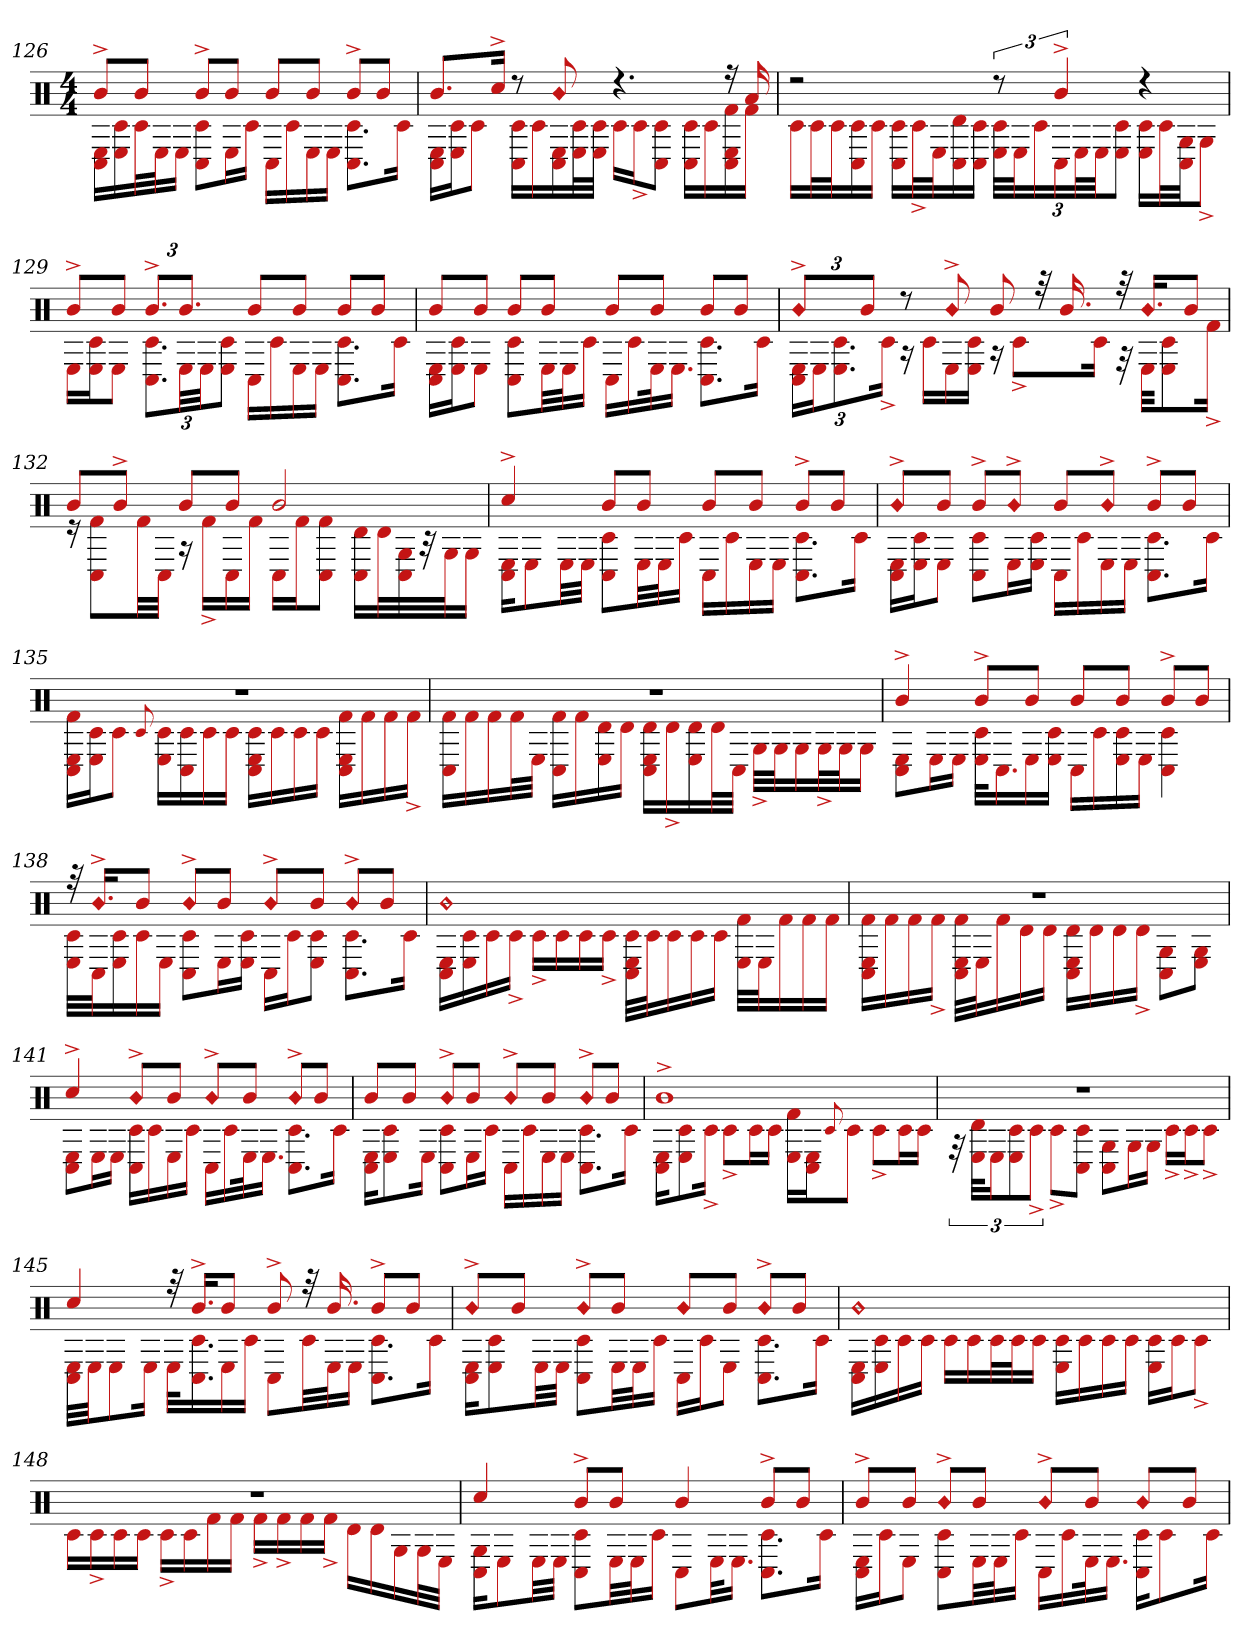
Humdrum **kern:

**kern
*part1
*staff1
*clefX
*k[]
*M4/4
=126
*^
8b^L	16E 16C#LL
.	16E 16c#
8bJ	32c#L
.	32EJ
.	16EJJ
8b^L	8C# 8c#L
8bJ	16EL
.	16c#JJ
8bL	16C#LL
.	16c#
8bJ	16E
.	16EJJ
8b^L	8.C# 8.c#L
8bJ	.
.	16c#Jk
=127	=127
8.bL	16E 16C#LL
.	16E 16c#J
.	8c#J
16cc#^Jk	.
8r	16C# 16c#LL
.	16c#
!LO:N:head=diamond	!
8b	16E 16C#
.	32E 32c#L
.	32E 32c#JJJ
4.r	16c#LL
.	16c#^J
.	8C# 8c#J
.	16C# 16c#LL
.	16c#
16r	16E 16f# 16C#
16a	16f#JJ
=128	=128
2r	16c#LL
.	32c#L
.	32c#J
.	16C# 16c#
.	16c#JJ
.	16C# 16c#LL
.	32c#^L
.	32EJ
.	16C# 16d
.	16c# 16C#JJ
12r	48c# 48ELLL
.	48EJ
.	24c#
6b^	24C#
.	48EL
.	48EJJ
.	12E 12c#J
4r	16c# 16ELL
.	32c#L
.	32C# 32GJJ
.	8G^J
=129	=129
8b^L	16ELL
.	16E 16c#J
8bJ	8EJ
12.b^L	12.C# 12.c#L
12.bJ	48ELL
.	48EJJ
.	12E 12c#J
8bL	16C#LL
.	16c#
8bJ	16E
.	16EJJ
8bL	8.C# 8.c#L
8bJ	.
.	16c#Jk
=130	=130
8bL	16E 16C#LL
.	16E 16c#J
8bJ	8EJ
8bL	8C# 8c#L
8bJ	32ELL
.	32EJ
.	16c#JJ
8bL	16C#LL
.	16c#
8bJ	32Ek
.	16.EJJ
8bL	8.C# 8.c#L
8bJ	.
.	16c#Jk
=131	=131
!LO:N:head=diamond	!
6b^	24E 24C#LL
.	24EJ
.	12.c# 12.E
12bJ	.
.	24c#^Jk
8r	16r
.	16c#LL
!LO:N:head=diamond	!
8b^	16E
.	16E 16c#JJ
8b	16r
.	8c#^L
32r	.
16.b	.
.	16c#Jk
32r	32r
!LO:N:head=diamond	!
16.bKL	32EKKL
.	8E 8c#
8bJ	.
.	16f#^Jk
=132	=132
8bL	16r
.	8f# 8C#L
8b^J	.
.	32f#LL
.	32C#JJJ
8bL	16r
.	16f#^LL
8bJ	16C#
.	16f#JJ
2b	16C#LL
.	16f#J
.	8C# 8f#J
.	16d 16C#LL
.	32dL
.	32C# 32G
.	32r
.	32GJ
.	16GJJ
=133	=133
4cc#^	16E 16C#KL
.	8E
.	32ELL
.	32EJJJ
8bL	8C# 8c#L
8bJ	32ELL
.	32EJ
.	16c#JJ
8bL	16C#LL
.	16c#
8bJ	16E
.	16EJJ
8b^L	8.C# 8.c#L
8bJ	.
.	16c#Jk
=134	=134
!LO:N:head=diamond	!
8b^L	16E 16C#LL
.	16E 16c#J
8bJ	8EJ
8b^L	8c# 8C#L
!LO:N:head=diamond	!
8b^J	16EL
.	16E 16c#JJ
8bL	16C#LL
.	16c#
!LO:N:head=diamond	!
8b^J	16E
.	16EJJ
8b^L	8.c# 8.C#L
8bJ	.
.	16c#Jk
=135	=135
1r	16f# 16E 16C#LL
.	16E 16c#J
.	8c#J
.	8qqc#
.	16c# 16ELL
.	16C# 16c#
.	16c#
.	16c#JJ
.	16c# 16E 16C#LL
.	16c#
.	16c#
.	16c#JJ
.	16C# 16E 16f#LL
.	16f#
.	16f#
.	16f#^JJ
=136	=136
1r	16f# 16C#LL
.	16f#
.	16f#
.	32f#L
.	32EJJJ
.	16f# 16C#LL
.	16f#
.	16E 16d
.	16dJJ
.	16C# 16d 16ELL
.	16d^
.	16E 16d
.	32dL
.	32C#JJJ
.	32G^LLL
.	32GJ
.	16G
.	32G^L
.	32GJ
.	16GJJ
=137	=137
4b^	8C# 8EL
.	16EL
.	16EJJ
8b^L	32E 32c#KLL
.	16.C#
8bJ	16E
.	16E 16c#JJ
8bL	16C#LL
.	16c#
8bJ	16c# 16E
.	16EJJ
8b^L	4C# 4c#
8bJ	.
=138	=138
32r	32c# 32ELLL
!LO:N:head=diamond	!
16.b^KL	32C#J
.	16E 16c#
8bJ	16c#
.	16EJJ
!LO:N:head=diamond	!
8b^L	8c# 8C#L
8bJ	16EL
.	16E 16c#JJ
!LO:N:head=diamond	!
8b^L	16C#LL
.	16c#J
8bJ	8c# 8EJ
!LO:N:head=diamond	!
8b^L	8.c# 8.C#L
8bJ	.
.	16c#Jk
=139	=139
!LO:N:head=diamond	!
1b	16E 16C#LL
.	16E 16c#
.	16c#
.	16c#^JJ
.	16c#^LL
.	16c#
.	16c#
.	16c#^JJ
.	32C# 32c# 32ELLL
.	32c#J
.	16c#
.	16c#
.	16c#JJ
.	32E 32f#LLL
.	32EJ
.	16f#
.	16f#
.	16f#JJ
=140	=140
1r	16E 16f# 16C#LL
.	16f#
.	16f#
.	16f#^JJ
.	32E 32f# 32C#LLL
.	32EJ
.	16f#
.	16d
.	16dJJ
.	16C# 16E 16dLL
.	16d
.	16d
.	16d^JJ
.	8C# 8GL
.	8E 8GJ
=141	=141
4cc#^	8C# 8EL
.	16EL
.	16EJJ
!LO:N:head=diamond	!
8b^L	16c# 16C#LL
.	16c#
8bJ	16E
.	16c#JJ
!LO:N:head=diamond	!
8b^L	16C#LL
.	16c#
8bJ	32Ek
.	16.EJJ
!LO:N:head=diamond	!
8b^L	8.C# 8.c#L
8bJ	.
.	16c#Jk
=142	=142
8bL	16E 16C#KL
.	8E 8c#
8bJ	.
.	16EJk
!LO:N:head=diamond	!
8b^L	8c# 8C#L
8bJ	16EL
.	16c#JJ
!LO:N:head=diamond	!
8b^L	16C#LL
.	16c#
8bJ	16E
.	16EJJ
!LO:N:head=diamond	!
8b^L	8.C# 8.c#L
8bJ	.
.	16c#Jk
=143	=143
1b^	16C# 16EKL
.	8E 8c#
.	16c#^Jk
.	8c#^L
.	16c#L
.	16c#JJ
.	16E 16f#LL
.	16C# 16EJ
.	8qqc#
.	8c#J
.	8c#^L
.	16c#L
.	16c#JJ
=144	=144
1r	48r
.	48E 48dKLL
.	24EJ
.	12E 12c#
.	12c#^J
.	8c#^L
.	8C# 8c#J
.	8G 8C#L
.	16GL
.	16GJJ
.	16c#^LL
.	16c#^J
.	8c#^J
=145	=145
4cc#	32E 32C#LLL
.	32EJJ
.	8E
.	16EJk
32r	32EKLL
16.b^KL	16.c# 16.C#
8bJ	16E
.	16c#JJ
8b^	8C#L
32r	32c#LL
16.b	32EJ
.	16EJJ
8b^L	8.C# 8.c#L
8bJ	.
.	16c#Jk
=146	=146
!LO:N:head=diamond	!
8b^L	16E 16C#KL
.	8E 8c#
8bJ	.
.	32ELL
.	32EJJJ
!LO:N:head=diamond	!
8b^L	8c# 8C#L
8bJ	32ELL
.	32EJ
.	16c#JJ
!LO:N:head=diamond	!
8bL	16C#LL
.	16c#J
8bJ	8EJ
!LO:N:head=diamond	!
8b^L	8.C# 8.c#L
8bJ	.
.	16c#Jk
=147	=147
!LO:N:head=diamond	!
1b	16C# 16ELL
.	16E 16c#
.	16c#
.	16c#JJ
.	16c#LL
.	16c#
.	32c#L
.	32c#J
.	16c#JJ
.	16c# 16ELL
.	16c#
.	16c#
.	16c#JJ
.	16E 16c#LL
.	16c#J
.	8c#^J
=148	=148
1r	16c#LL
.	16c#^
.	16c#
.	16c#JJ
.	16c#^LL
.	16c#
.	16f#
.	16f#JJ
.	16f#^LL
.	16f#^
.	16f#
.	16f#^JJ
.	16dLL
.	16d
.	16G
.	32GL
.	32EJJJ
=149	=149
4cc#	16G 16C#KL
.	8E
.	32ELL
.	32EJJJ
8b^L	8c# 8C#L
8bJ	32ELL
.	32EJ
.	16c#JJ
4b	8C#L
.	32EkL
.	16.EJJ
8b^L	8.c# 8.C#L
8bJ	.
.	16c#Jk
=150	=150
8b^L	16E 16C#LL
.	16c#J
8bJ	8EJ
!LO:N:head=diamond	!
8b^L	8c# 8C#L
8bJ	32ELL
.	32EJ
.	16c#JJ
!LO:N:head=diamond	!
8b^L	16C#LL
.	16c#
8bJ	32Ek
.	16.EJJ
!LO:N:head=diamond	!
8bL	16C# 16c#KL
.	8c#
8bJ	.
.	16c#Jk
*v	*v
=
*-
